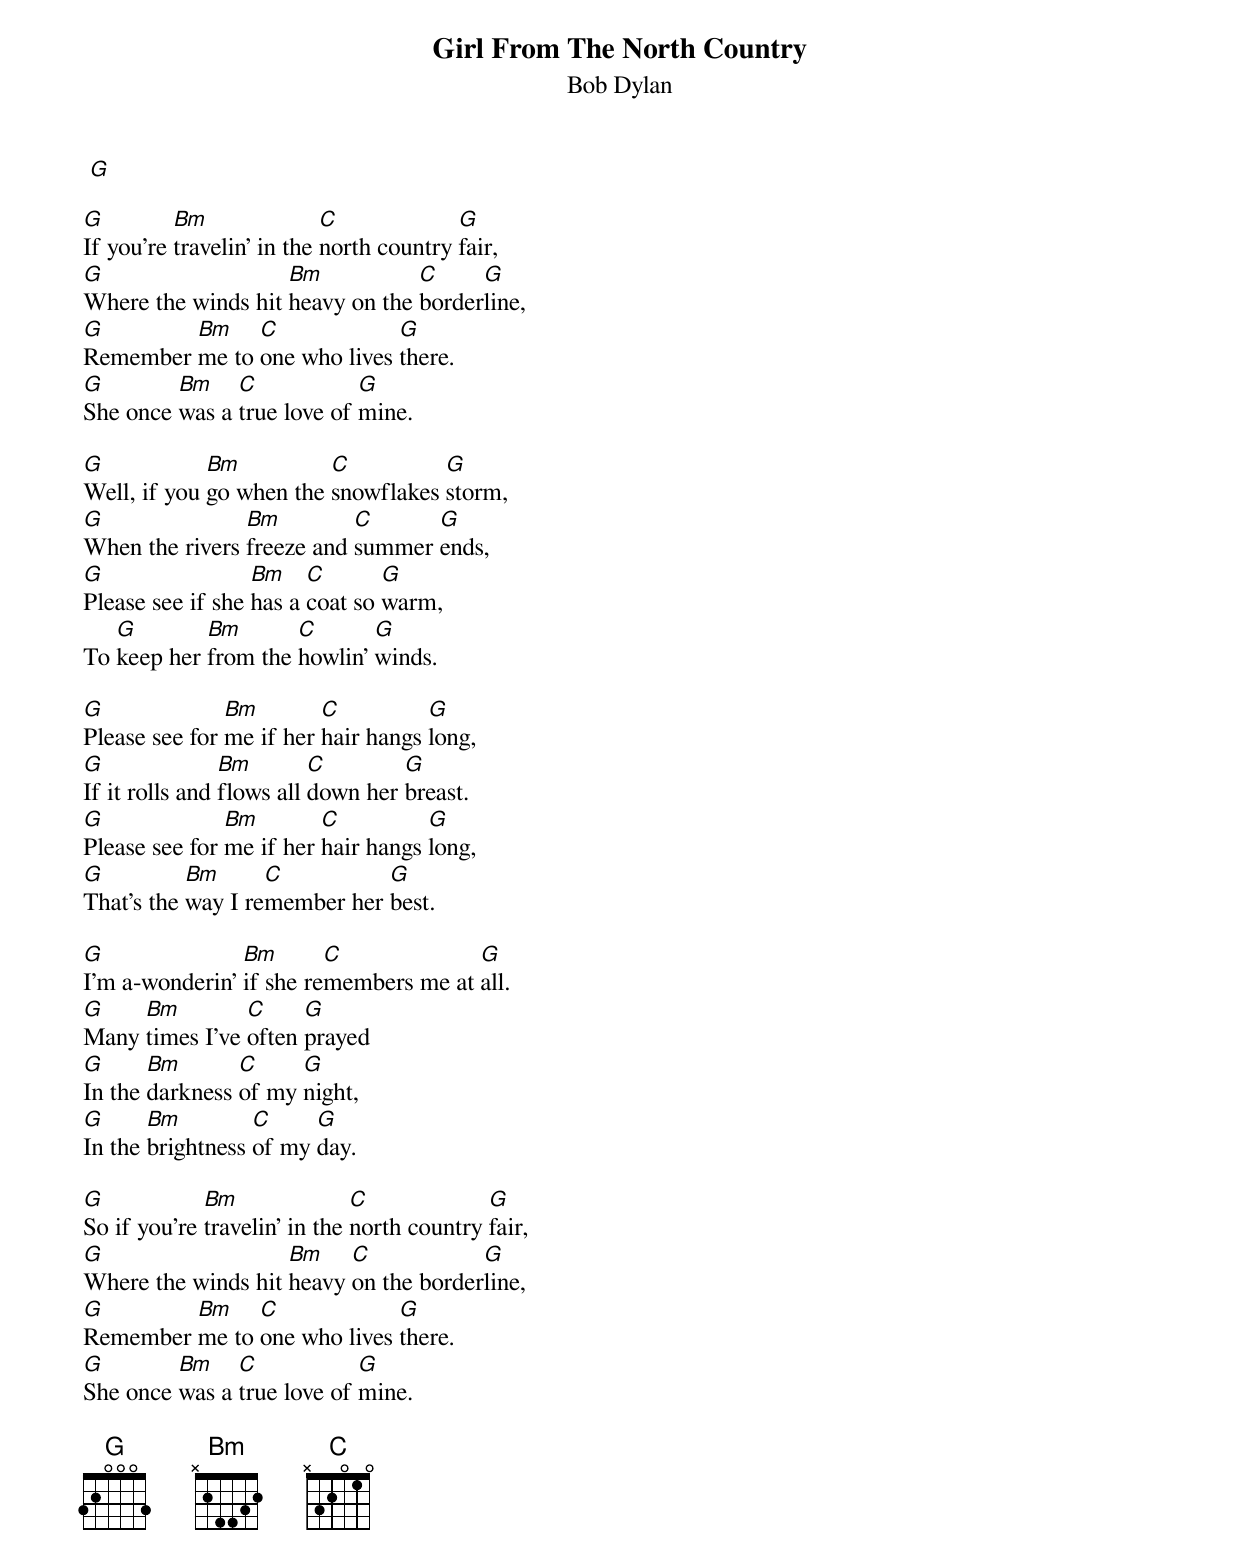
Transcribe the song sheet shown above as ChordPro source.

{title: Girl From The North Country }
{subtitle: Bob Dylan}
 [G]

[G]If you're [Bm]travelin' in the [C]north country [G]fair,
[G]Where the winds hit [Bm]heavy on the [C]border[G]line,
[G]Remember [Bm]me to [C]one who lives [G]there.
[G]She once [Bm]was a [C]true love of [G]mine.

[G]Well, if you [Bm]go when the [C]snowflakes [G]storm,
[G]When the rivers [Bm]freeze and [C]summer [G]ends,
[G]Please see if she [Bm]has a [C]coat so [G]warm,
To [G]keep her [Bm]from the [C]howlin' [G]winds.

[G]Please see for [Bm]me if her [C]hair hangs [G]long,
[G]If it rolls and [Bm]flows all [C]down her [G]breast.
[G]Please see for [Bm]me if her [C]hair hangs [G]long,
[G]That's the [Bm]way I re[C]member her [G]best.

[G]I'm a-wonderin' [Bm]if she re[C]members me at [G]all.
[G]Many [Bm]times I've [C]often [G]prayed
[G]In the [Bm]darkness [C]of my [G]night,
[G]In the [Bm]brightness [C]of my [G]day.

[G]So if you're [Bm]travelin' in the [C]north country [G]fair,
[G]Where the winds hit [Bm]heavy [C]on the border[G]line,
[G]Remember [Bm]me to [C]one who lives [G]there.
[G]She once [Bm]was a [C]true love of [G]mine.

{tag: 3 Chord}
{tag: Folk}
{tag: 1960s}
